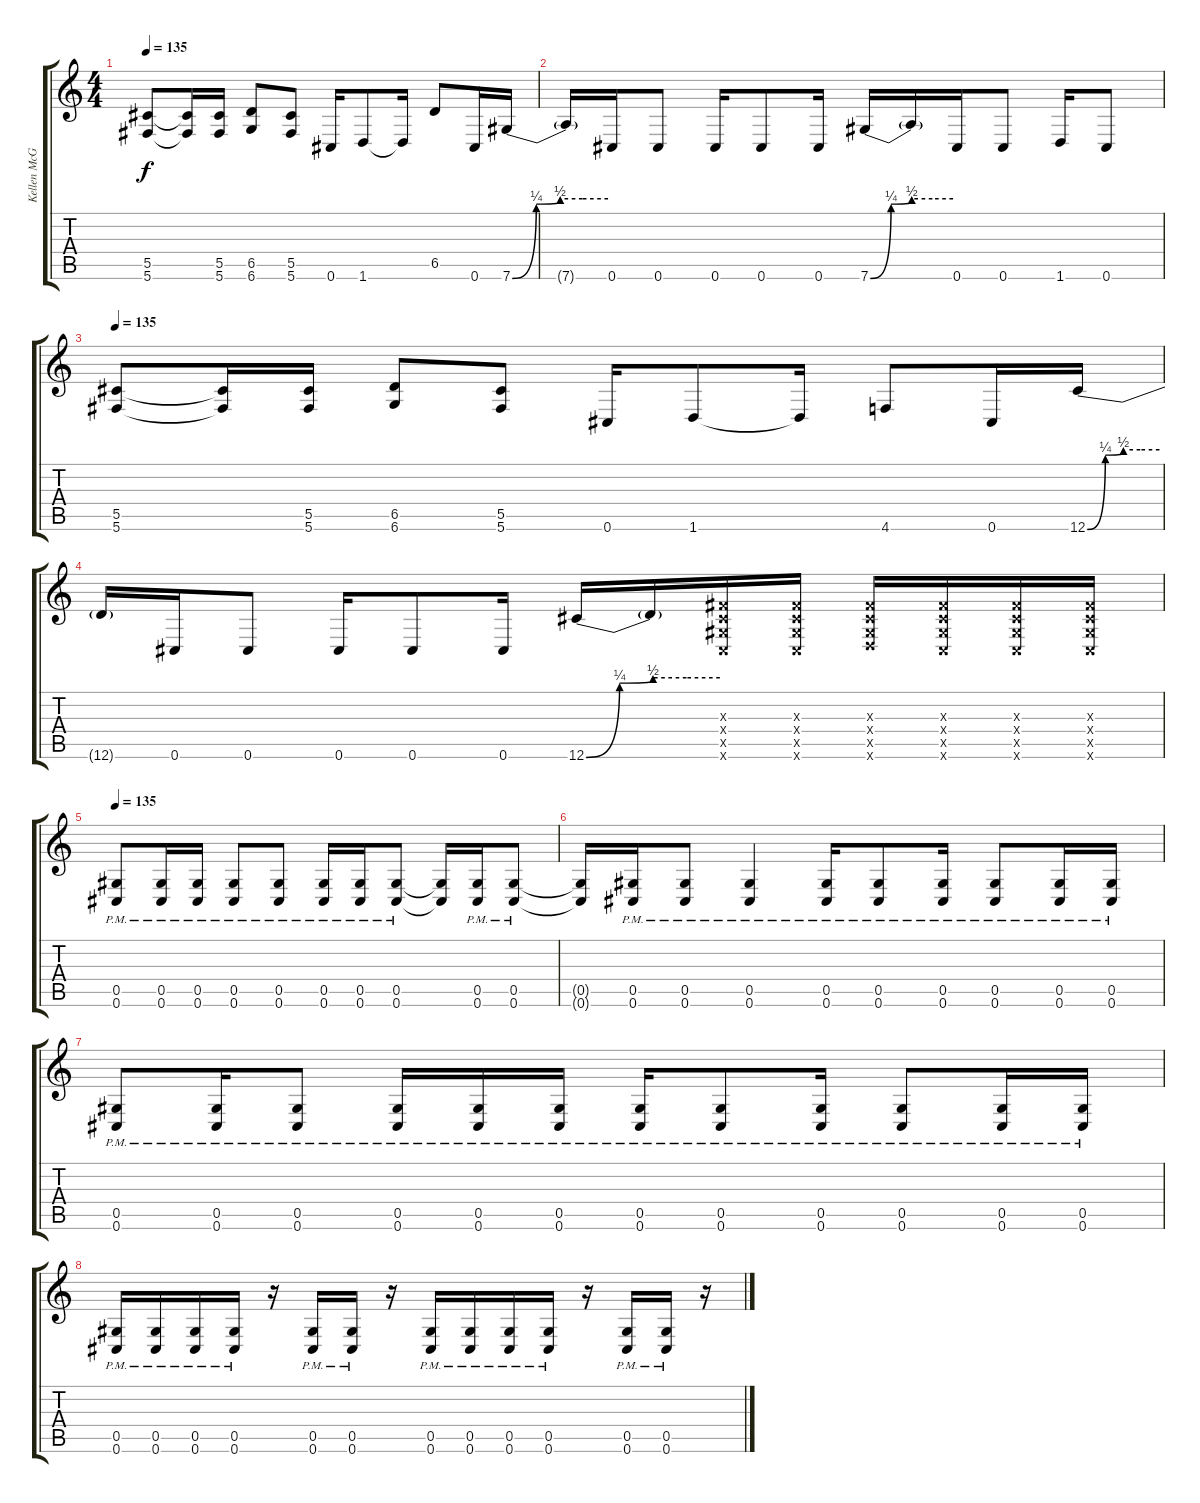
\track ("Kellen McGregor" "Kellen McG") {instrument distortionguitar}
\staff {score tabs}
\tuning (Eb4 Bb3 Gb3 Db3 Ab2 Db2) {hide}
\ts (4 4)
\tempo 135
\clef g2
\ks c
(5.5 5.6).8{dy f} (5.5{t} 5.6{t}).16 (5.5 5.6).16 (6.5 6.6).8 (5.5 5.6).8 0.6.16 1.6.8 1.6{t}.16 6.5.8 0.6.16 7.6{be (custom 0 0 15 1 30 2 44 2 60 2)}.16 |
7.6{t}.16 0.6.16 0.6.8 0.6.16 0.6.8 0.6.16 7.6{be (custom 0 0 15 1 30 2 45 2 60 2)}.16 7.6{t}.16 0.6.16 0.6.8 1.6.16 0.6.8 |
\tempo 135
(5.5 5.6).8 (5.5{t} 5.6{t}).16 (5.5 5.6).16 (6.5 6.6).8 (5.5 5.6).8 0.6.16 1.6.8 1.6{t}.16 4.6.8 0.6.16 12.6{be (custom 0 0 15 1 30 2 44 2 60 2)}.16 |
12.6{t}.16 0.6.16 0.6.8 0.6.16 0.6.8 0.6.16 12.6{be (custom 0 0 15 1 30 2 45 2 60 2)}.16 12.6{t}.16 (0.3{x} 0.4{x} 0.5{x} 0.6{x}).16 (0.3{x} 0.4{x} 0.5{x} 0.6{x}).16 (0.3{x} 0.4{x} 0.5{x} 1.6{x}).16 (0.3{x} 0.4{x} 0.5{x} 0.6{x}).16 (0.3{x} 0.4{x} 0.5{x} 0.6{x}).16 (0.3{x} 0.4{x} 0.5{x} 0.6{x}).16 |
\tempo 135
(0.5{pm} 0.6{pm}).8 (0.5{pm} 0.6{pm}).16 (0.5{pm} 0.6{pm}).16 (0.5{pm} 0.6{pm}).8 (0.5{pm} 0.6{pm}).8 (0.5{pm} 0.6{pm}).16 (0.5{pm} 0.6{pm}).16 (0.5{pm} 0.6{pm}).8 (0.5{t} 0.6{t}).16 (0.5{pm} 0.6{pm}).16 (0.5{pm} 0.6{pm}).8 |
(0.5{t} 0.6{t}).16 (0.5{pm} 0.6{pm}).16 (0.5{pm} 0.6{pm}).8 (0.5{pm} 0.6{pm}).4 (0.5{pm} 0.6{pm}).16 (0.5{pm} 0.6{pm}).8 (0.5{pm} 0.6{pm}).16 (0.5{pm} 0.6{pm}).8 (0.5{pm} 0.6{pm}).16 (0.5{pm} 0.6{pm}).16 |
(0.5{pm} 0.6{pm}).8 (0.5{pm} 0.6{pm}).16 (0.5{pm} 0.6{pm}).8 (0.5{pm} 0.6{pm}).16 (0.5{pm} 0.6{pm}).16 (0.5{pm} 0.6{pm}).16 (0.5{pm} 0.6{pm}).16 (0.5{pm} 0.6{pm}).8 (0.5{pm} 0.6{pm}).16 (0.5{pm} 0.6{pm}).8 (0.5{pm} 0.6{pm}).16 (0.5{pm} 0.6{pm}).16 |
(0.5{pm} 0.6{pm}).16 (0.5{pm} 0.6{pm}).16 (0.5{pm} 0.6{pm}).16 (0.5{pm} 0.6{pm}).16 r.16 (0.5{pm} 0.6{pm}).16 (0.5{pm} 0.6{pm}).16 r.16 (0.5{pm} 0.6{pm}).16 (0.5{pm} 0.6{pm}).16 (0.5{pm} 0.6{pm}).16 (0.5{pm} 0.6{pm}).16 r.16 (0.5{pm} 0.6{pm}).16 (0.5{pm} 0.6{pm}).16 r.16
